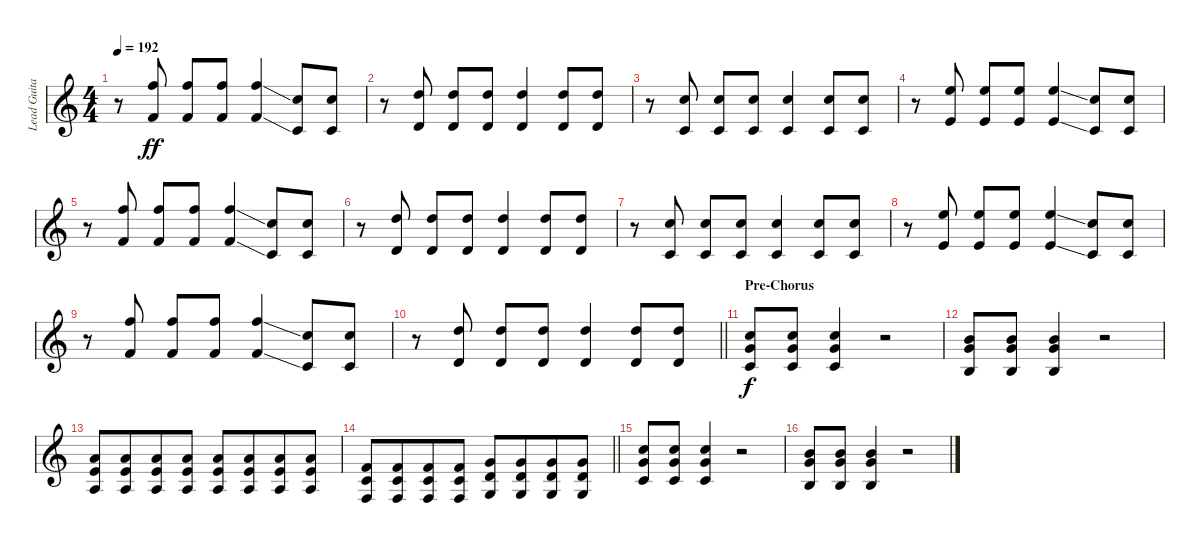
\track ("Lead Guitar" "Lead Guita") {instrument distortionguitar}
\staff {score}
\tuning (E4 B3 G3 D3 A2 E2) {hide}
\ts (4 4)
\tempo 192
\clef g2
\ks c
r.8{dy ff} (10.3 8.5).8{beam Up} (10.3 8.5).8{beam Up} (10.3 8.5).8{beam Up} (10.3{ss} 8.5{ss}).4{beam merge} (5.3 3.5).8 (5.3 3.5).8 |
r.8 (7.3 5.5).8 (7.3 5.5).8 (7.3 5.5).8 (7.3 5.5).4{beam merge} (7.3 5.5).8 (7.3 5.5).8 |
r.8 (5.3 3.5).8 (5.3 3.5).8 (5.3 3.5).8 (5.3 3.5).4{beam merge} (5.3 3.5).8 (5.3 3.5).8 |
r.8 (9.3 7.5).8{beam Up} (9.3 7.5).8{beam Up} (9.3 7.5).8{beam Up} (9.3{ss} 7.5{ss}).4{beam merge} (5.3 3.5).8 (5.3 3.5).8 |
r.8 (10.3 8.5).8{beam Up} (10.3 8.5).8{beam Up} (10.3 8.5).8{beam Up} (10.3{ss} 8.5{ss}).4{beam merge} (5.3 3.5).8 (5.3 3.5).8 |
r.8 (7.3 5.5).8 (7.3 5.5).8 (7.3 5.5).8 (7.3 5.5).4{beam merge} (7.3 5.5).8 (7.3 5.5).8 |
r.8 (5.3 3.5).8 (5.3 3.5).8 (5.3 3.5).8 (5.3 3.5).4{beam merge} (5.3 3.5).8 (5.3 3.5).8 |
r.8 (9.3 7.5).8{beam Up} (9.3 7.5).8{beam Up} (9.3 7.5).8{beam Up} (9.3{ss} 7.5{ss}).4{beam merge} (5.3 3.5).8 (5.3 3.5).8 |
r.8 (10.3 8.5).8{beam Up} (10.3 8.5).8{beam Up} (10.3 8.5).8{beam Up} (10.3{ss} 8.5{ss}).4{beam merge} (5.3 3.5).8 (5.3 3.5).8 |
\barLineRight lightlight
r.8 (7.3 5.5).8 (7.3 5.5).8 (7.3 5.5).8 (7.3 5.5).4{beam merge} (7.3 5.5).8 (7.3 5.5).8 |
\section ("" "Pre-Chorus")
(5.3 5.4 3.5).8{dy f balance 0} (5.3 5.4 3.5).8 (5.3 5.4 3.5).4 r.2 |
(4.3 5.4 2.5).8 (4.3 5.4 2.5).8 (4.3 5.4 2.5).4 r.2 |
(2.3 2.4 0.5).8 (2.3 2.4 0.5).8{beam merge} (2.3 2.4 0.5).8 (2.3 2.4 0.5).8 (2.3 2.4 0.5).8 (2.3 2.4 0.5).8{beam merge} (2.3 2.4 0.5).8 (2.3 2.4 0.5).8 |
\barLineRight lightlight
(3.4 3.5 1.6).8 (3.4 3.5 1.6).8{beam merge} (3.4 3.5 1.6).8 (3.4 3.5 1.6).8 (5.4 5.5 3.6).8 (5.4 5.5 3.6).8{beam merge} (5.4 5.5 3.6).8 (5.4 5.5 3.6).8 |
(5.3 5.4 3.5).8 (5.3 5.4 3.5).8 (5.3 5.4 3.5).4 r.2 |
(4.3 5.4 2.5).8 (4.3 5.4 2.5).8 (4.3 5.4 2.5).4 r.2
